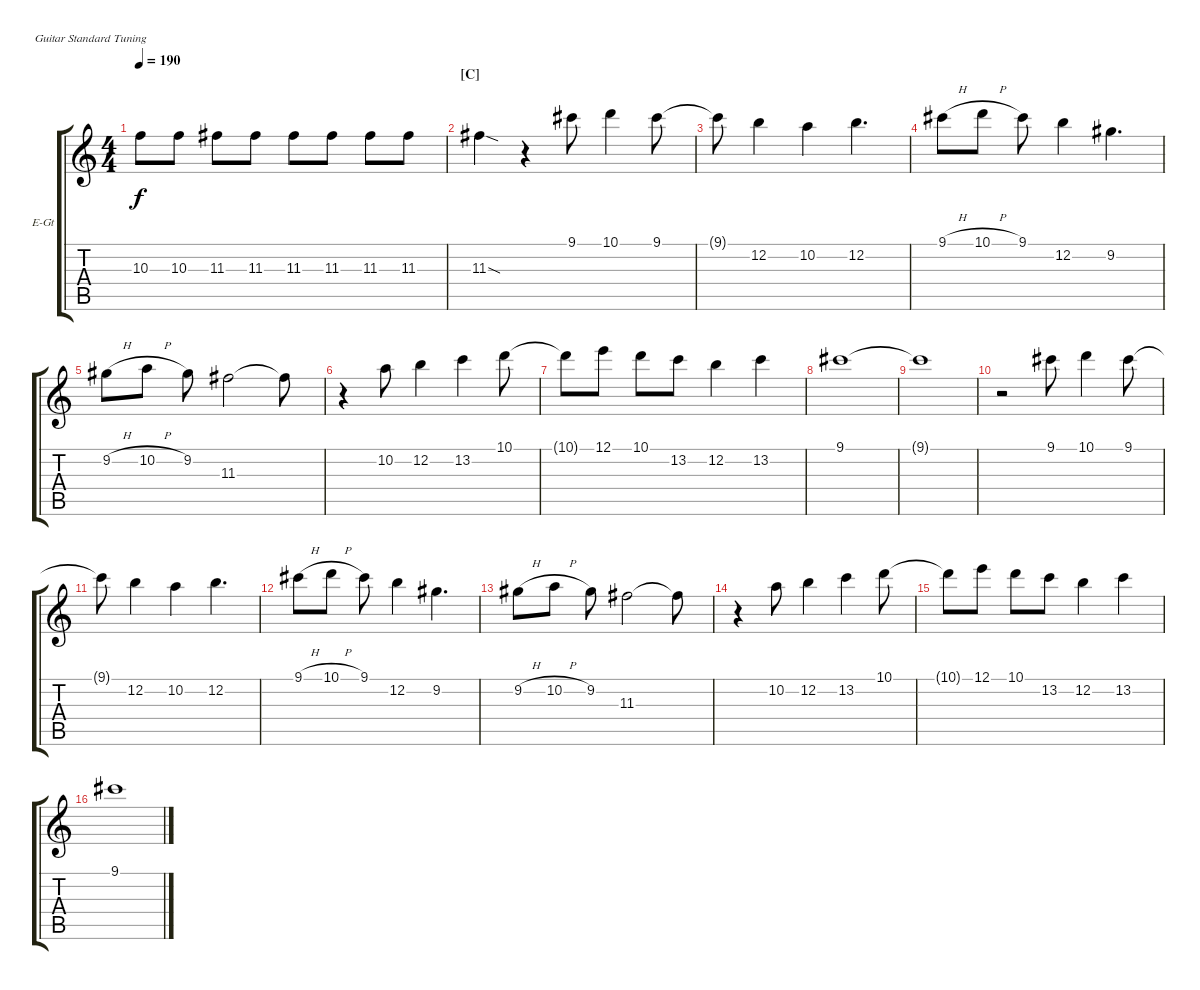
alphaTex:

\bracketExtendMode groupsimilarinstruments
\firstSystemTrackNameOrientation horizontal
\otherSystemsTrackNameOrientation horizontal
\track ("Lead guitar 1" "E-Gt") {instrument overdrivenguitar}
\staff {score tabs}
\tuning (E4 B3 G3 D3 A2 E2)
\ts (4 4)
\tempo 190
\clef g2
\ks c
10.3.8{dy f} 10.3.8 11.3.8 11.3.8 11.3.8 11.3.8 11.3.8 11.3.8 |
\section ("C" "")
11.3{sod}.4 r.4 9.1.8 10.1.4 9.1.8 |
9.1{t}.8 12.2.4 10.2.4 12.2.4{d} |
9.1{h}.8 10.1{h}.8 9.1.8 12.2.4 9.2.4{d} |
9.2{h}.8 10.2{h}.8 9.2.8 11.3.2 11.3{t}.8 |
r.4 10.2.8 12.2.4 13.2.4 10.1.8 |
10.1{t}.8 12.1.8 10.1.8 13.2.8 12.2.4 13.2.4 |
9.1.1 |
9.1{t}.1 |
r.2 9.1.8 10.1.4 9.1.8 |
9.1{t}.8 12.2.4 10.2.4 12.2.4{d} |
9.1{h}.8 10.1{h}.8 9.1.8 12.2.4 9.2.4{d} |
9.2{h}.8 10.2{h}.8 9.2.8 11.3.2 11.3{t}.8 |
r.4 10.2.8 12.2.4 13.2.4 10.1.8 |
10.1{t}.8 12.1.8 10.1.8 13.2.8 12.2.4 13.2.4 |
9.1.1
